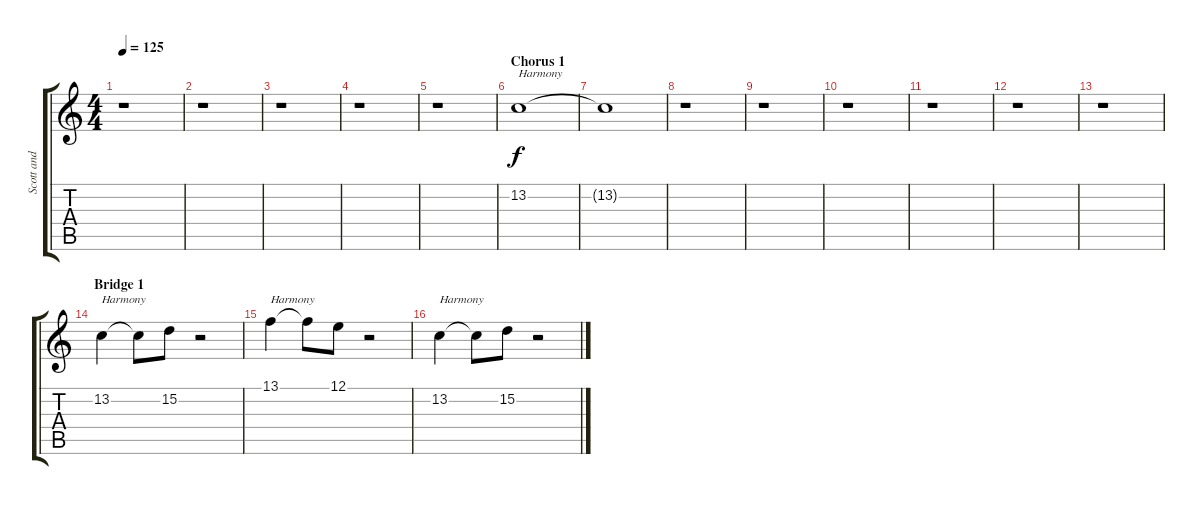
\track ("Scott and Tavis (Trumpet)" "Scott and ") {instrument trumpet}
\staff {score tabs}
\tuning (E4 B3 G3 D3 A2 E2) {hide}
\ts (4 4)
\tempo 125
\clef g2
\ks c
r.1{dy f} |
r.1 |
r.1 |
r.1 |
r.1 |
\section ("" "Chorus 1")
13.2.1{txt "Harmony"} |
13.2{t}.1{volume 6} |
r.1{volume 15} |
r.1 |
r.1 |
r.1 |
r.1 |
r.1 |
\section ("" "Bridge 1")
13.2.4{txt "Harmony"} 13.2{t}.8 15.2.8 r.2 |
13.1.4{txt "Harmony"} 13.1{t}.8 12.1.8 r.2 |
13.2.4{txt "Harmony"} 13.2{t}.8 15.2.8 r.2
